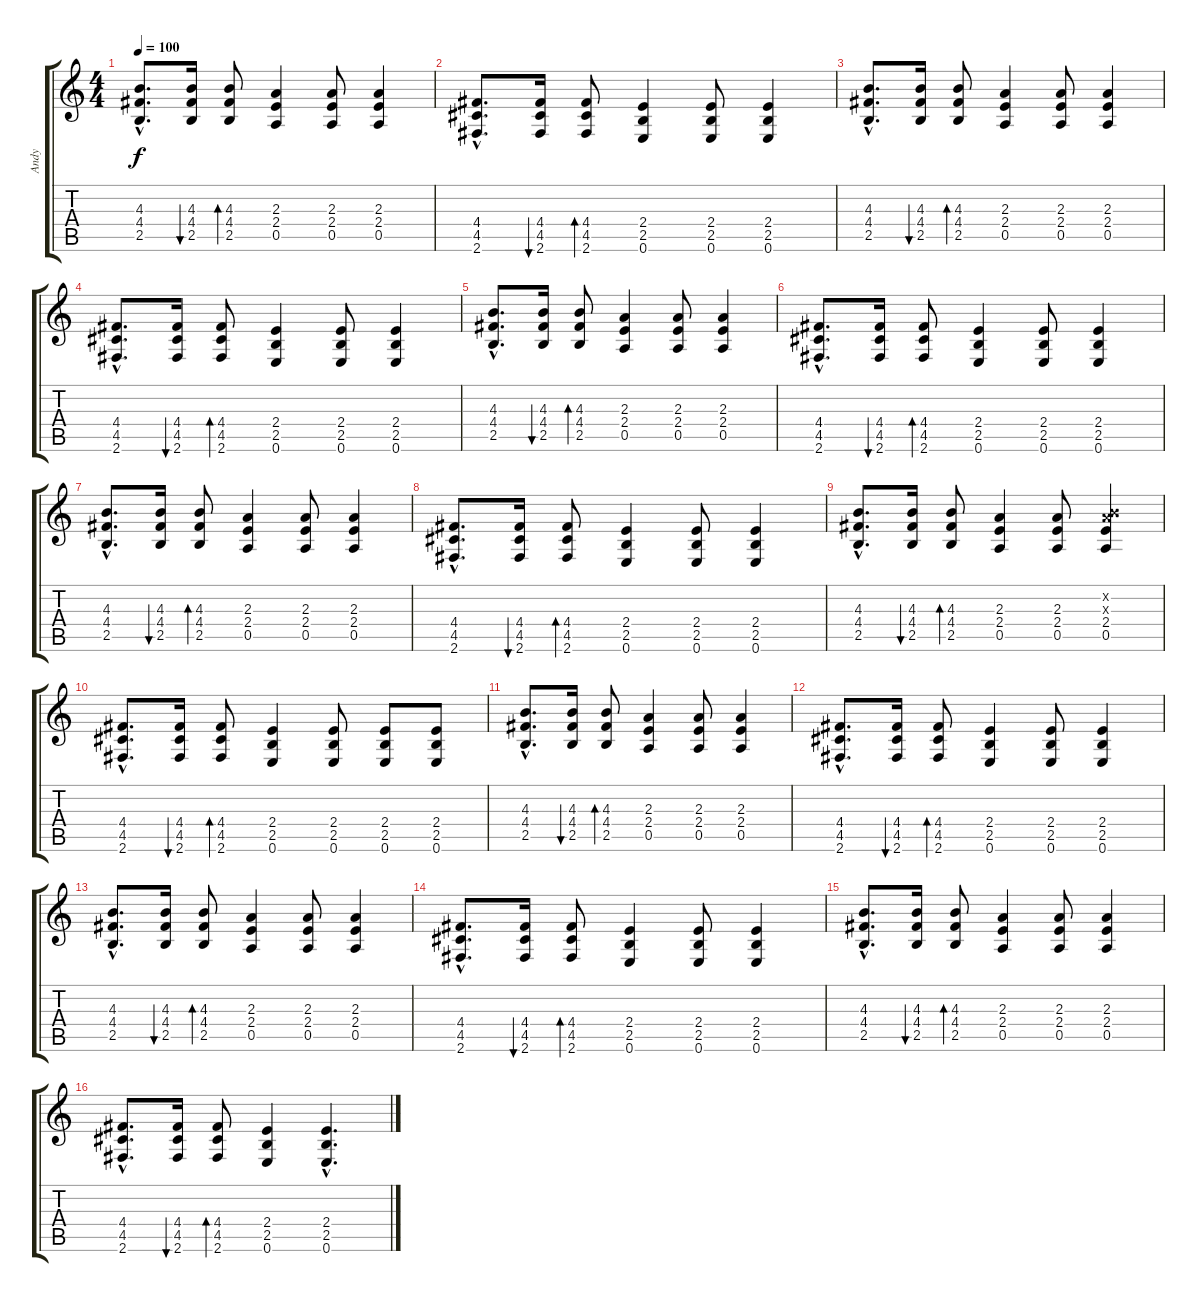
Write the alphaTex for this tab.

\track ("Andy" "Andy") {instrument distortionguitar}
\staff {score tabs}
\tuning (E4 B3 G3 D3 A2 E2) {hide}
\ts (4 4)
\tempo 100
\clef g2
\ks c
(4.3{hac} 4.4{hac} 2.5{hac}).8{d dy f} (4.3 4.4 2.5).16{bu 60} (4.3 4.4 2.5).8{bd 60} (2.3 2.4 0.5).4 (2.3 2.4 0.5).8 (2.3 2.4 0.5).4 |
(4.4{hac} 4.5{hac} 2.6{hac}).8{d} (4.4 4.5 2.6).16{bu 60} (4.4 4.5 2.6).8{bd 60} (2.4 2.5 0.6).4 (2.4 2.5 0.6).8 (2.4 2.5 0.6).4 |
(4.3{hac} 4.4{hac} 2.5{hac}).8{d} (4.3 4.4 2.5).16{bu 60} (4.3 4.4 2.5).8{bd 60} (2.3 2.4 0.5).4 (2.3 2.4 0.5).8 (2.3 2.4 0.5).4 |
(4.4{hac} 4.5{hac} 2.6{hac}).8{d} (4.4 4.5 2.6).16{bu 60} (4.4 4.5 2.6).8{bd 60} (2.4 2.5 0.6).4 (2.4 2.5 0.6).8 (2.4 2.5 0.6).4 |
(4.3{hac} 4.4{hac} 2.5{hac}).8{d} (4.3 4.4 2.5).16{bu 60} (4.3 4.4 2.5).8{bd 60} (2.3 2.4 0.5).4 (2.3 2.4 0.5).8 (2.3 2.4 0.5).4 |
(4.4{hac} 4.5{hac} 2.6{hac}).8{d} (4.4 4.5 2.6).16{bu 60} (4.4 4.5 2.6).8{bd 60} (2.4 2.5 0.6).4 (2.4 2.5 0.6).8 (2.4 2.5 0.6).4 |
(4.3{hac} 4.4{hac} 2.5{hac}).8{d} (4.3 4.4 2.5).16{bu 60} (4.3 4.4 2.5).8{bd 60} (2.3 2.4 0.5).4 (2.3 2.4 0.5).8 (2.3 2.4 0.5).4 |
(4.4{hac} 4.5{hac} 2.6{hac}).8{d} (4.4 4.5 2.6).16{bu 60} (4.4 4.5 2.6).8{bd 60} (2.4 2.5 0.6).4 (2.4 2.5 0.6).8 (2.4 2.5 0.6).4 |
(4.3{hac} 4.4{hac} 2.5{hac}).8{d} (4.3 4.4 2.5).16{bu 60} (4.3 4.4 2.5).8{bd 60} (2.3 2.4 0.5).4 (2.3 2.4 0.5).8 (0.2{x} 2.3{x} 2.4 0.5).4 |
(4.4{hac} 4.5{hac} 2.6{hac}).8{d} (4.4 4.5 2.6).16{bu 60} (4.4 4.5 2.6).8{bd 60} (2.4 2.5 0.6).4 (2.4 2.5 0.6).8 (2.4 2.5 0.6).8 (2.4 2.5 0.6).8 |
(4.3{hac} 4.4{hac} 2.5{hac}).8{d} (4.3 4.4 2.5).16{bu 60} (4.3 4.4 2.5).8{bd 60} (2.3 2.4 0.5).4 (2.3 2.4 0.5).8 (2.3 2.4 0.5).4 |
(4.4{hac} 4.5{hac} 2.6{hac}).8{d} (4.4 4.5 2.6).16{bu 60} (4.4 4.5 2.6).8{bd 60} (2.4 2.5 0.6).4 (2.4 2.5 0.6).8 (2.4 2.5 0.6).4 |
(4.3{hac} 4.4{hac} 2.5{hac}).8{d} (4.3 4.4 2.5).16{bu 60} (4.3 4.4 2.5).8{bd 60} (2.3 2.4 0.5).4 (2.3 2.4 0.5).8 (2.3 2.4 0.5).4 |
(4.4{hac} 4.5{hac} 2.6{hac}).8{d} (4.4 4.5 2.6).16{bu 60} (4.4 4.5 2.6).8{bd 60} (2.4 2.5 0.6).4 (2.4 2.5 0.6).8 (2.4 2.5 0.6).4 |
(4.3{hac} 4.4{hac} 2.5{hac}).8{d} (4.3 4.4 2.5).16{bu 60} (4.3 4.4 2.5).8{bd 60} (2.3 2.4 0.5).4 (2.3 2.4 0.5).8 (2.3 2.4 0.5).4 |
(4.4{hac} 4.5{hac} 2.6{hac}).8{d} (4.4 4.5 2.6).16{bu 60} (4.4 4.5 2.6).8{bd 60} (2.4 2.5 0.6).4 (2.4{hac} 2.5{hac} 0.6{hac}).4{d}
